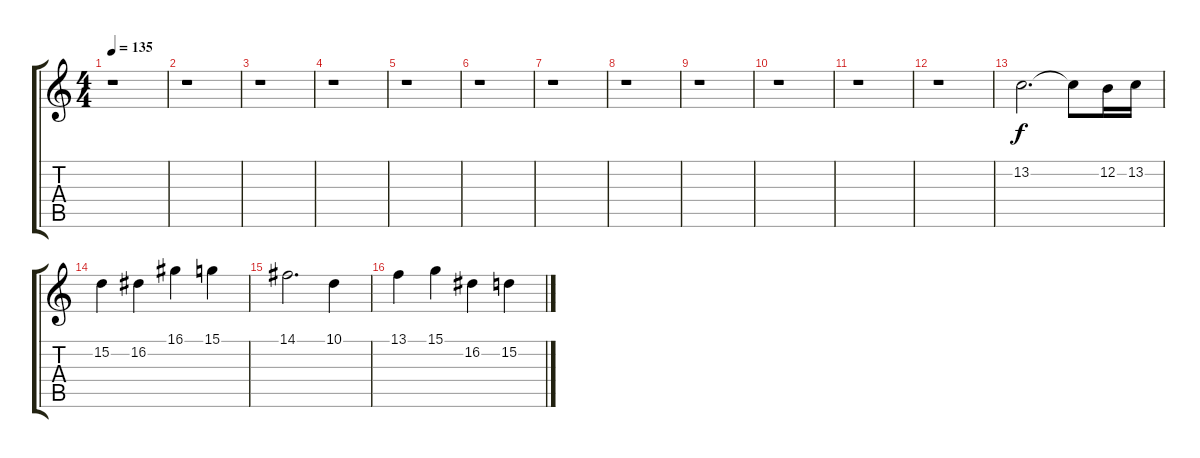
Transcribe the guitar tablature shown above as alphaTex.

\track "" {instrument stringensemble1}
\staff {score tabs}
\tuning (E4 B3 G3 D3 A2 E2) {hide}
\ts (4 4)
\tempo 135
\clef g2
\ks c
r.1{dy f} |
r.1 |
r.1 |
r.1 |
r.1 |
r.1 |
r.1 |
r.1 |
r.1 |
r.1 |
r.1 |
r.1 |
13.2.2{d} 13.2{t}.8 12.2.16 13.2.16 |
15.2.4 16.2.4 16.1.4 15.1.4 |
14.1.2{d} 10.1.4 |
13.1.4 15.1.4 16.2.4 15.2.4
